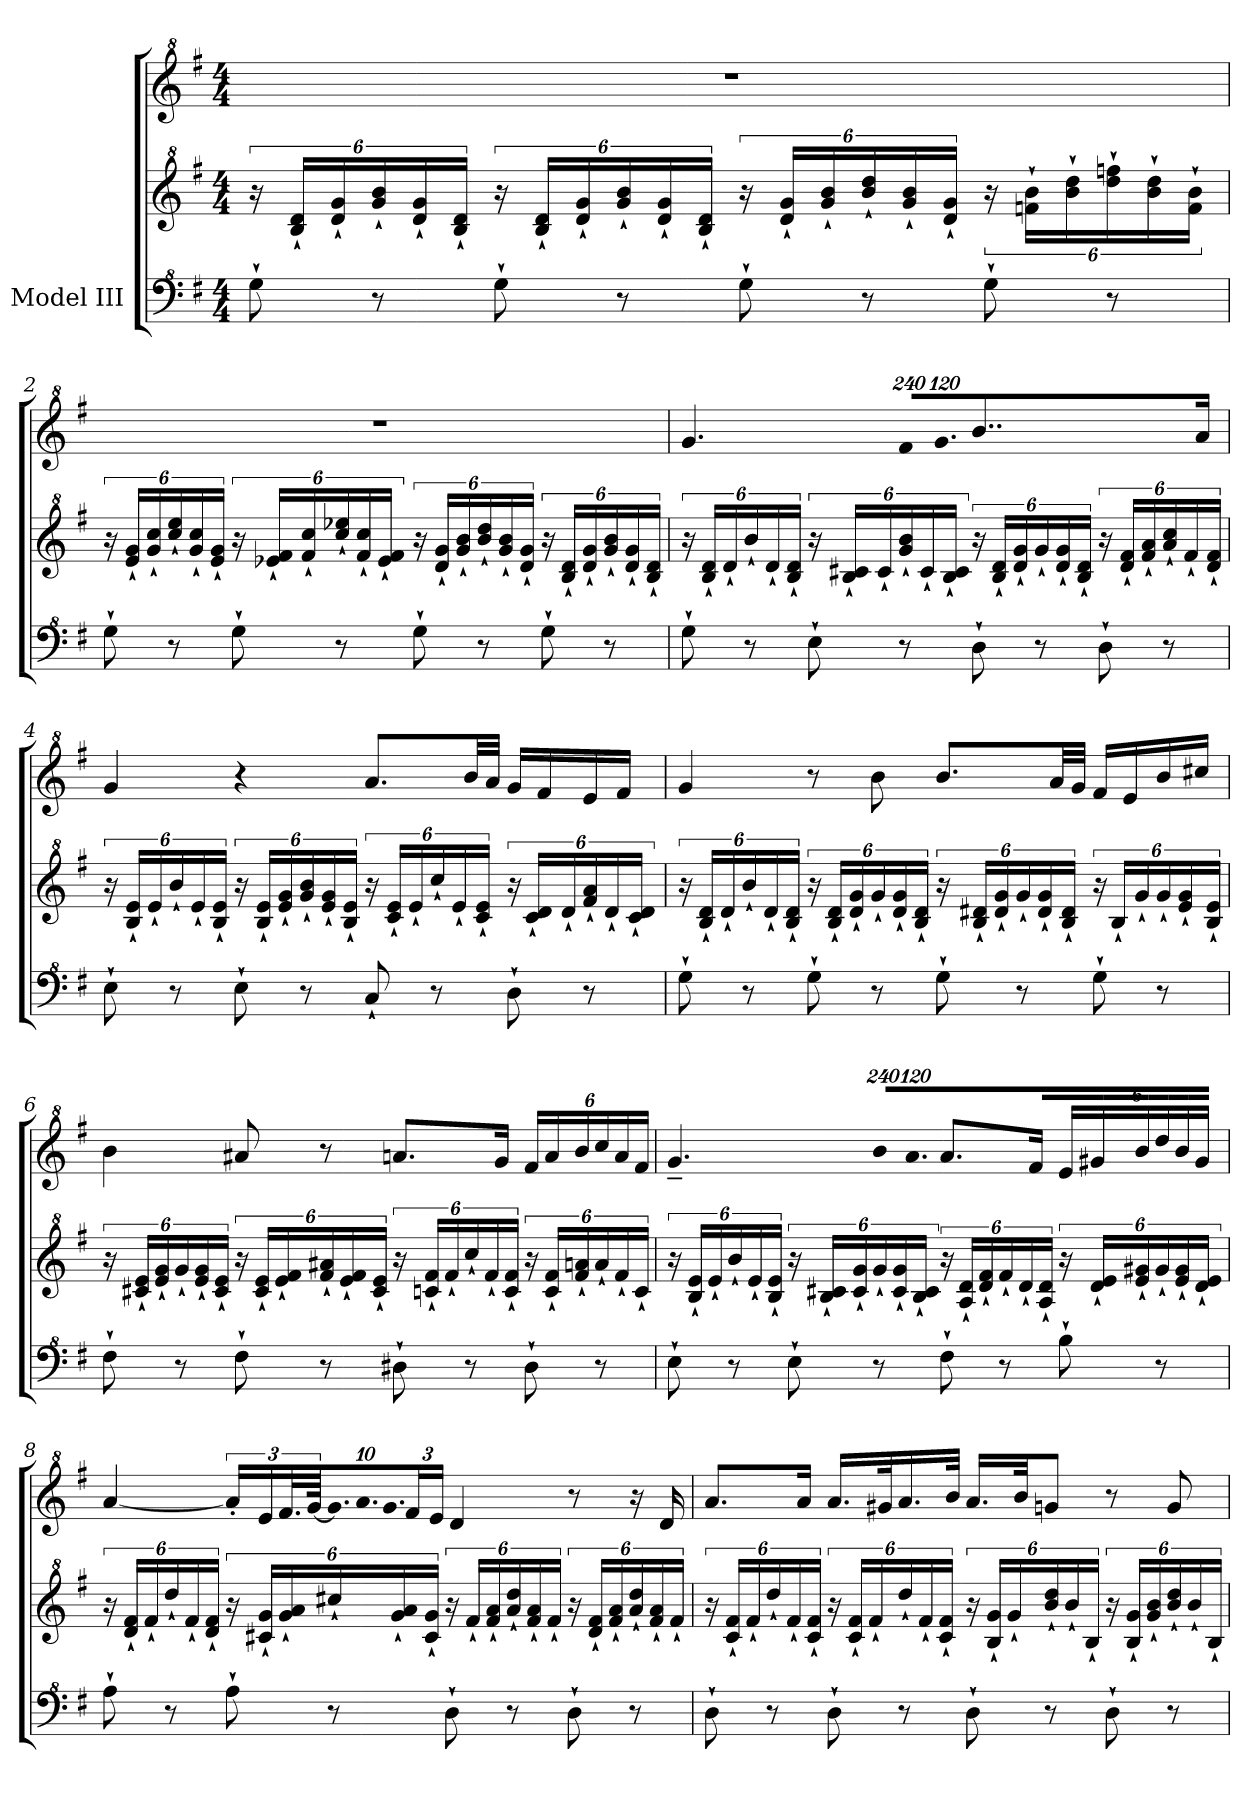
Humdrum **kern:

**kern	**kern	**kern
*part1	*part1	*part1
*staff3	*staff2	*staff1
*I"Model III	*	*
*clefF^4	*clefG^2	*clefG^2
*k[f#]	*k[f#]	*k[f#]
*M4/4	*M4/4	*M4/4
*MM32	*MM32	*MM32
=1	=1	=1
8g`\	24r	1r
.	24b/` 24dd/`LL	.
.	24dd/` 24gg/`	.
8r	24gg/` 24bb/`	.
.	24dd/` 24gg/`	.
.	24b/` 24dd/`JJ	.
8g`\	24r	.
.	24b/` 24dd/`LL	.
.	24dd/` 24gg/`	.
8r	24gg/` 24bb/`	.
.	24dd/` 24gg/`	.
.	24b/` 24dd/`JJ	.
8g`\	24r	.
.	24dd/` 24gg/`LL	.
.	24gg/` 24bb/`	.
8r	24bb/` 24ddd/`	.
.	24gg/` 24bb/`	.
.	24dd/` 24gg/`JJ	.
8g`\	24r	.
.	24ffn\` 24bb\`LL	.
.	24bb\` 24ddd\`	.
8r	24ddd\` 24fffn\`	.
.	24bb\` 24ddd\`	.
.	24ff\` 24bb\`JJ	.
!!LO:LB:g=z
=2	=2	=2
8g`\	24r	1r
.	24ee/` 24gg/`LL	.
.	24gg/` 24ccc/`	.
8r	24ccc/` 24eee/`	.
.	24gg/` 24ccc/`	.
.	24ee/` 24gg/`JJ	.
8g`\	24r	.
.	24ee-X/` 24ff#/`LL	.
.	24ff#/` 24ccc/`	.
8r	24ccc/` 24eee-X/`	.
.	24ff#/` 24ccc/`	.
.	24ee-/` 24ff#/`JJ	.
8g`\	24r	.
.	24dd/` 24gg/`LL	.
.	24gg/` 24bb/`	.
8r	24bb/` 24ddd/`	.
.	24gg/` 24bb/`	.
.	24dd/` 24gg/`JJ	.
8g`\	24r	.
.	24b/` 24dd/`LL	.
.	24dd/` 24gg/`	.
8r	24gg/` 24bb/`	.
.	24dd/` 24gg/`	.
.	24b/` 24dd/`JJ	.
!!LO:LB:g=z
=3	=3	=3
8g`\	24r	4.gg/
.	24b/` 24dd/`LL	.
.	24dd`/	.
8r	24bb`/	.
.	24dd`/	.
.	24b/` 24dd/`JJ	.
8e`\	24r	.
.	24b/` 24cc#X/`LL	.
.	24cc#`/	.
*	*	*Xbrackettup
!	!	!LO:N:vis=8
8r	24gg/` 24bb/`	1920%137ff#/L
.	24cc#`/	.
!	!	!LO:N:vis=16.
.	.	1920%103gg/Jk
.	24b/` 24cc#/`JJ	.
8d`\	24r	4..bb\
.	24b/` 24dd/`LL	.
.	24dd/` 24gg/`	.
8r	24gg`/	.
.	24dd/` 24gg/`	.
.	24b/` 24dd/`JJ	.
8d`\	24r	.
.	24dd/` 24ff#/`LL	.
.	24ff#/` 24aa/`	.
8r	24aa/` 24ccc/`	.
.	24ff#`/	.
.	.	16aa/
.	24dd/` 24ff#/`JJ	.
!!LO:LB:g=z
=4	=4	=4
8e`\	24r	4gg/
.	24b/` 24ee/`LL	.
.	24ee`/	.
8r	24bb`/	.
.	24ee`/	.
.	24b/` 24ee/`JJ	.
8e`\	24r	4r
.	24b/` 24ee/`LL	.
.	24ee/` 24gg/`	.
8r	24gg/` 24bb/`	.
.	24ee/` 24gg/`	.
.	24b/` 24ee/`JJ	.
8c`/	24r	8.aa/L
.	24cc/` 24ee/`LL	.
.	24ee`/	.
8r	24ccc`/	.
.	24ee`/	.
.	.	32bb/LL
.	24cc/` 24ee/`JJ	.
.	.	32aa/JJJ
8d`\	24r	16gg/LL
.	24cc/` 24dd/`LL	.
.	.	16ff#/
.	24dd`/	.
8r	24ff#/` 24aa/`	16ee/
.	24dd`/	.
.	.	16ff#/JJ
.	24cc/` 24dd/`JJ	.
!!LO:PB:g=z
=5	=5	=5
8g`\	24r	4gg/
.	24b/` 24dd/`LL	.
.	24dd`/	.
8r	24bb`/	.
.	24dd`/	.
.	24b/` 24dd/`JJ	.
8g`\	24r	8r
.	24b/` 24dd/`LL	.
.	24dd/` 24gg/`	.
8r	24gg`/	8bb\
.	24dd/` 24gg/`	.
.	24b/` 24dd/`JJ	.
8g`\	24r	8.bb/L
.	24b/` 24dd#X/`LL	.
.	24dd#/` 24gg/`	.
8r	24gg`/	.
.	24dd#/` 24gg/`	.
.	.	32aa/LL
.	24b/` 24dd#/`JJ	.
.	.	32gg/JJJ
8g`\	24r	16ff#/LL
.	24b`/LL	.
.	.	16ee/
.	24gg`/	.
8r	24gg`/	16bb/
.	24ee/` 24gg/`	.
.	.	16ccc#X/JJ
.	24b/` 24ee/`JJ	.
!!LO:LB:g=z
=6	=6	=6
8f#`\	24r	4bb\
.	24cc#X/` 24ee/`LL	.
.	24ee/` 24gg/`	.
8r	24gg`/	.
.	24ee/` 24gg/`	.
.	24cc#/` 24ee/`JJ	.
8f#`\	24r	8aa#X/
.	24cc#/` 24ee/`LL	.
.	24ee/` 24ff#/`	.
8r	24ff#/` 24aa#X/`	8r
.	24ee/` 24ff#/`	.
.	24cc#/` 24ee/`JJ	.
8d#X`\	24r	8.aan/L
.	24ccn/` 24ff#/`LL	.
.	24ff#`/	.
8r	24ccc`/	.
.	24ff#`/	.
.	.	16gg/Jk
.	24cc/` 24ff#/`JJ	.
8d#`\	24r	24ff#/LL
.	24cc/` 24ff#/`LL	24aa/
.	24ff#/` 24aan/`	24bb/
8r	24aa`/	24ccc/
.	24ff#`/	24aa/
.	24cc`/JJ	24ff#/JJ
!!LO:LB:g=z
=7	=7	=7
8e`\	24r	4.gg~/
.	24b/` 24ee/`LL	.
.	24ee`/	.
8r	24bb`/	.
.	24ee`/	.
.	24b/` 24ee/`JJ	.
8e`\	24r	.
.	24b/` 24cc#X/`LL	.
.	24cc#/` 24gg/`	.
!	!	!LO:N:vis=8
8r	24gg`/	1920%137bb/L
.	24cc#/` 24gg/`	.
!	!	!LO:N:vis=16.
.	.	1920%103aa/Jk
.	24b/` 24cc#/`JJ	.
8f#`\	24r	8.aa/L
.	24a/` 24dd/`LL	.
.	24dd/` 24ff#/`	.
8r	24ff#`/	.
.	24dd`/	.
.	.	16ff#/Jk
.	24a/` 24dd/`JJ	.
8b`\	24r	24ee/LL
.	24dd/` 24ee/`LL	24gg#X/
.	24ee/` 24gg#X/`	24bb/
8r	24gg#`/	24ddd/
.	24ee/` 24gg#/`	24bb/
.	24dd/` 24ee/`JJ	24gg#/JJ
!!LO:LB:g=z
=8	=8	=8
8a`\	24r	[4aa/
.	24dd/` 24ff#/`LL	.
.	24ff#`/	.
8r	24ddd`/	.
.	24ff#`/	.
.	24dd/` 24ff#/`JJ	.
*	*	*brackettup
8a`\	24r	24aa'/LL]
.	24cc#X/` 24gg/`LL	24ee/
.	24gg/` 24aa/`	48.ff#/L
.	.	[96gg/K
*	*	*Xbrackettup
!	!	!LO:N:vis=32.
8r	24ccc#X`/	640%9gg/]
!	!	!LO:N:vis=32.
.	.	640%9aa/
!	!	!LO:N:vis=32.
.	.	640%9gg/J
.	24gg/` 24aa/`	.
.	.	24ff#/
.	24cc#/` 24gg/`JJ	.
.	.	24ee/JJ
8d`\	24r	.
.	.	4dd/
.	24ff#`/LL	.
.	24ff#/` 24aa/`	.
8r	24aa/` 24ddd/`	.
.	24ff#/` 24aa/`	.
.	24ff#`/JJ	.
8d`\	24r	.
.	.	8r
.	24dd/` 24ff#/`LL	.
.	24ff#/` 24aa/`	.
8r	24aa/` 24ddd/`	.
.	.	16r
.	24ff#/` 24aa/`	.
.	.	16dd/
.	24ff#`/JJ	.
1920ryy	1920ryy	.
!!LO:PB:g=z
=9	=9	=9
8d`\	24r	8.aa/L
.	24cc/` 24ff#/`LL	.
.	24ff#`/	.
8r	24ddd`/	.
.	24ff#`/	.
.	.	16aa/Jk
.	24cc/` 24ff#/`JJ	.
8d`\	24r	16.aa/LL
.	24cc/` 24ff#/`LL	.
.	24ff#`/	.
.	.	32gg#X/K
8r	24ddd`/	16.aa/
.	24ff#`/	.
.	24cc/` 24ff#/`JJ	.
.	.	32bb/JJk
8d`\	24r	16.aa/LL
.	24b/` 24gg/`LL	.
.	24gg`/	.
.	.	32bb/JK
8r	24bb/` 24ddd/`	8ggn/J
.	24bb`/	.
.	24b`/JJ	.
8d`\	24r	8r
.	24b/` 24gg/`LL	.
.	24gg/` 24bb/`	.
8r	24bb/` 24ddd/`	8gg/
.	24bb`/	.
.	24b`/JJ	.
=	=	=
*-	*-	*-
